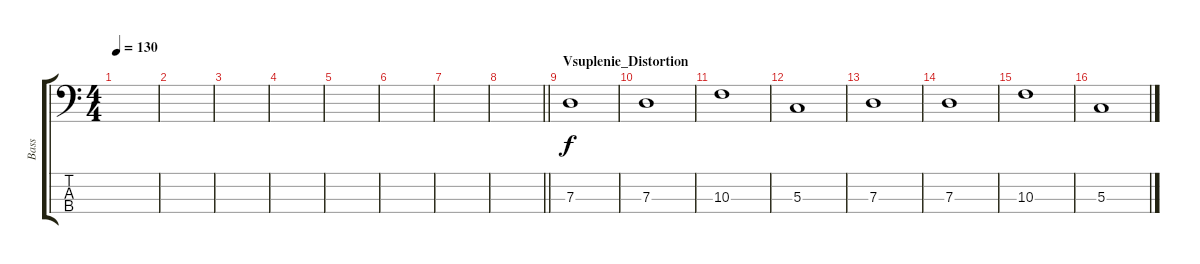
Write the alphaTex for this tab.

\track ("Bass" "Bass") {instrument electricbassfinger}
\staff {score tabs}
\tuning (F2 C2 G1 C1) {hide}
\ts (4 4)
\tempo 130
\clef f4
\ks c
|
|
|
|
|
|
|
\barLineRight lightlight
|
\section ("" "Vsuplenie_Distortion")
7.3.1 |
7.3.1 |
10.3.1 |
5.3.1 |
7.3.1 |
7.3.1 |
10.3.1 |
5.3.1
